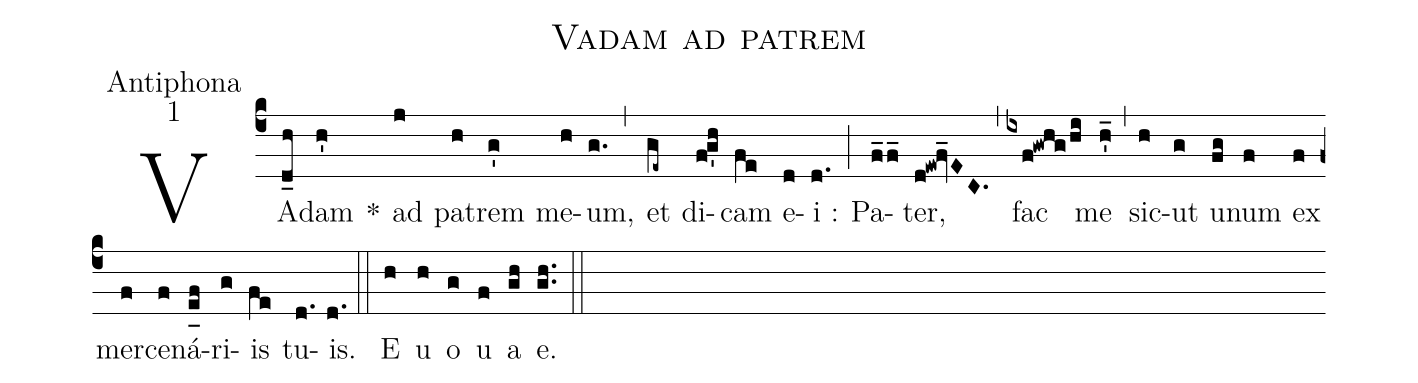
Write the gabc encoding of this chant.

name:Vadam ad patrem;
office-part:Antiphona;
mode:1;
%%
(c4) VA(d_h)dam(h') *() ad(j) pa(h)trem(g') me(h)um,(g.) (,) et(ge~) di(fg'h)cam(fe) e(d)i :(d.) (;) Pa(f_2f_)ter,(d!ew!fv_EC.) (,) fac(ixf!gwhg/hi) me(h'_) (,) sic(h)ut(g) u(fg)num(f) ex(f) mer(f)ce(f)ná(e_[uh:l]f)ri(g)is(fe) tu(d.)is.(d.) (::) <eu>E(h) u(h) o(g) u(f) a(gh) e.</eu>(gh..) (::)
